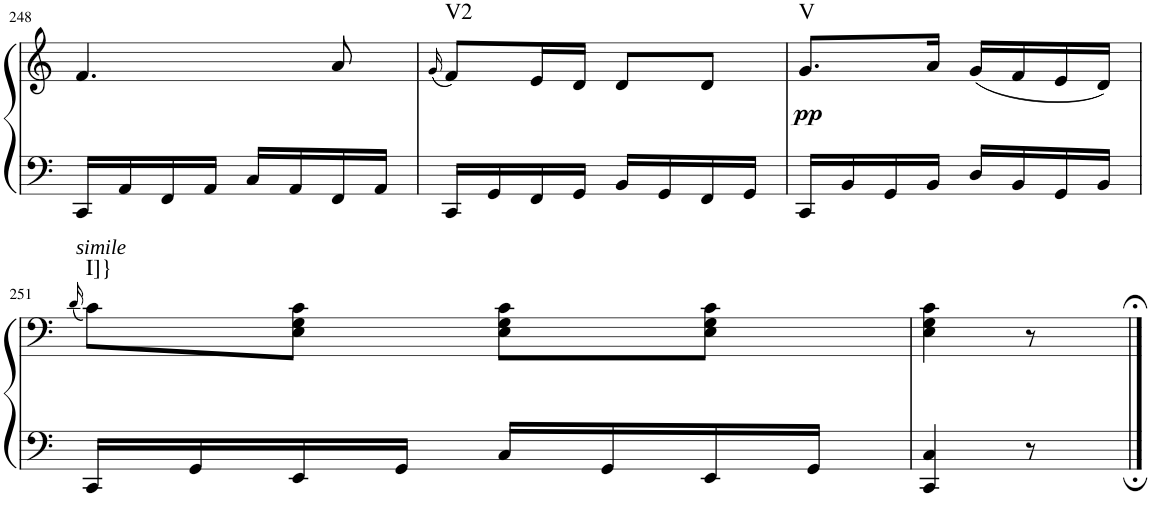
**kern	**kern	**dynam	**harte
*part1	*part1	*part1	*part1
*staff2	*staff1	*staff1/2	*
*I"Klavier linke Hand	*	*	*
!!LO:PB:g=z
*clefF4	*clefG2	*	*
*k[]	*k[]	*	*
*M2/4	*M2/4	*	*
=248	=248	=248	=248
!LO:TX:b:i:t=simile	!	!	!
16CC/LL	4.f/	.	.
16AA/	.	.	.
16FF/	.	.	.
16AA/JJ	.	.	.
16C/LL	.	.	.
16AA/	.	.	.
16FF/	8a/	.	.
16AA/JJ	.	.	.
=249	=249	=249	=249
.	(16qg/	.	.
!	!	!	!LO:H:kt=V2
16CC/LL	8f/L)	.	N
16GG/	.	.	.
16FF/	16e/L	.	.
16GG/JJ	16d/JJ	.	.
16BB/LL	8d/L	.	.
16GG/	.	.	.
16FF/	8d/J	.	.
16GG/JJ	.	.	.
=250	=250	=250	=250
!	!	!LO:DY:b	!LO:H:kt=V
16CC/LL	8.g/L	pp	N
16BB/	.	.	.
16GG/	.	.	.
16BB/JJ	16a/Jk	.	.
16D/LL	(16g/LL	.	.
16BB/	16f/	.	.
16GG/	16e/	.	.
16BB/JJ	16d/JJ)	.	.
!!LO:LB:g=z
=251	=251	=251	=251
.	(16qd/	.	.
!	!	!	!LO:H:kt=I]}
16CC/LL	8c\L)	.	N
16GG/	.	.	.
16EE/	8E\ 8G\ 8c\J	.	.
16GG/JJ	.	.	.
16C/LL	8E\ 8G\ 8c\L	.	.
16GG/	.	.	.
16EE/	8E\ 8G\ 8c\J	.	.
16GG/JJ	.	.	.
=252	=252	=252	=252
4CC/ 4C/	4E\ 4G\ 4c\	.	.
8r	8r	.	.
==	==	==	==
*-	*-	*-	*-
